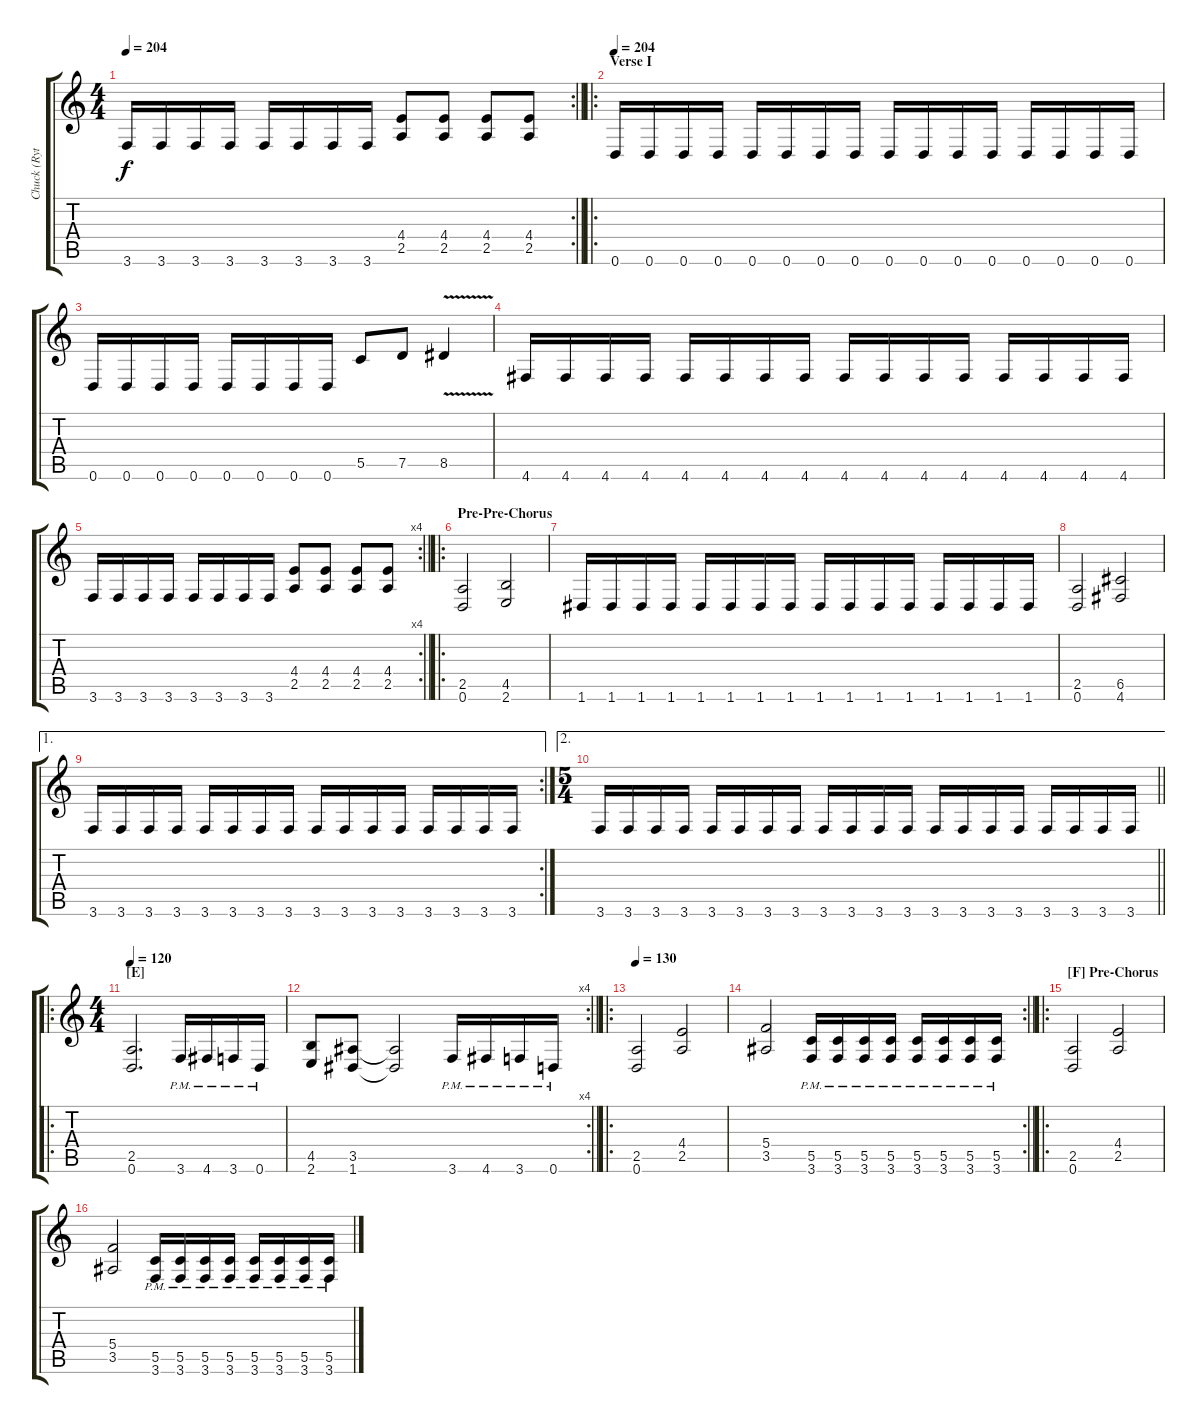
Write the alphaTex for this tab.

\track ("Chuck (Rythm)" "Chuck (Ryt") {instrument distortionguitar}
\staff {score tabs}
\tuning (D4 A3 F3 C3 G2 D2) {hide}
\rc 2
\ts (4 4)
\tempo 204
\clef g2
\barLineRight lightlight
\ks c
3.6.16{dy f} 3.6.16 3.6.16 3.6.16 3.6.16 3.6.16 3.6.16 3.6.16 (4.4 2.5).8 (4.4 2.5).8 (4.4 2.5).8 (4.4 2.5).8 |
\ro
\section ("" "Verse I")
\tempo 225
\tempo 204
0.6.16 0.6.16 0.6.16 0.6.16 0.6.16 0.6.16 0.6.16 0.6.16 0.6.16 0.6.16 0.6.16 0.6.16 0.6.16 0.6.16 0.6.16 0.6.16 |
0.6.16 0.6.16 0.6.16 0.6.16 0.6.16 0.6.16 0.6.16 0.6.16 5.5.8 7.5.8 8.5{v}.4 |
4.6.16 4.6.16 4.6.16 4.6.16 4.6.16 4.6.16 4.6.16 4.6.16 4.6.16 4.6.16 4.6.16 4.6.16 4.6.16 4.6.16 4.6.16 4.6.16 |
\rc 4
\barLineRight lightlight
3.6.16 3.6.16 3.6.16 3.6.16 3.6.16 3.6.16 3.6.16 3.6.16 (4.4 2.5).8 (4.4 2.5).8 (4.4 2.5).8 (4.4 2.5).8 |
\ro
\section ("" "Pre-Pre-Chorus")
(2.5 0.6).2 (4.5 2.6).2 |
1.6.16 1.6.16 1.6.16 1.6.16 1.6.16 1.6.16 1.6.16 1.6.16 1.6.16 1.6.16 1.6.16 1.6.16 1.6.16 1.6.16 1.6.16 1.6.16 |
(2.5 0.6).2 (6.5 4.6).2 |
\ae 1
\rc 2
3.6.16 3.6.16 3.6.16 3.6.16 3.6.16 3.6.16 3.6.16 3.6.16 3.6.16 3.6.16 3.6.16 3.6.16 3.6.16 3.6.16 3.6.16 3.6.16 |
\ae 2
\ts (5 4)
\barLineRight lightlight
3.6.16 3.6.16 3.6.16 3.6.16 3.6.16 3.6.16 3.6.16 3.6.16 3.6.16 3.6.16 3.6.16 3.6.16 3.6.16 3.6.16 3.6.16 3.6.16 3.6.16 3.6.16 3.6.16 3.6.16 |
\ro
\ts (4 4)
\section ("" "[E]")
\tempo 135
\tempo 120
(2.5 0.6).2{d} 3.6{pm}.16 4.6{pm}.16 3.6{pm}.16 0.6{pm}.16 |
\rc 4
\barLineRight lightlight
(4.5 2.6).8 (3.5 1.6).8 (3.5{t} 1.6{t}).2 3.6{pm}.16 4.6{pm}.16 3.6{pm}.16 0.6{pm}.16 |
\ro
\tempo 130
(2.5 0.6).2 (4.4 2.5).2 |
\rc 2
\barLineRight lightlight
(5.4 3.5).2 (5.5{pm} 3.6{pm}).16 (5.5{pm} 3.6{pm}).16 (5.5{pm} 3.6{pm}).16 (5.5{pm} 3.6{pm}).16 (5.5{pm} 3.6{pm}).16 (5.5{pm} 3.6{pm}).16 (5.5{pm} 3.6{pm}).16 (5.5{pm} 3.6{pm}).16 |
\ro
\section ("" "[F] Pre-Chorus")
(2.5 0.6).2 (4.4 2.5).2 |
(5.4 3.5).2 (5.5{pm} 3.6{pm}).16 (5.5{pm} 3.6{pm}).16 (5.5{pm} 3.6{pm}).16 (5.5{pm} 3.6{pm}).16 (5.5{pm} 3.6{pm}).16 (5.5{pm} 3.6{pm}).16 (5.5{pm} 3.6{pm}).16 (5.5{pm} 3.6{pm}).16
